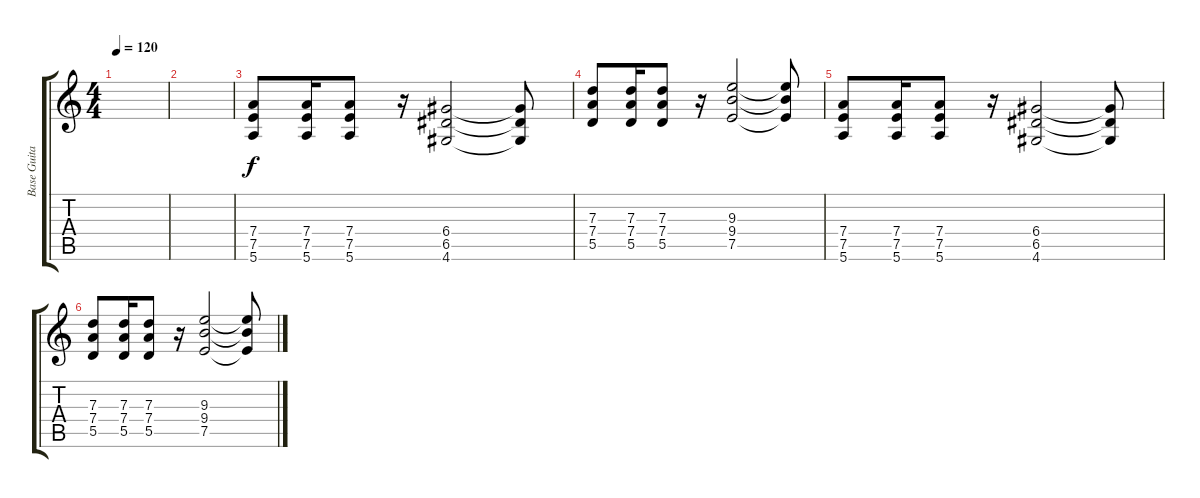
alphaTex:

\track ("Base Guitar" "Base Guita") {instrument acousticguitarsteel}
\staff {score tabs}
\tuning (E4 B3 G3 D3 A2 E2) {hide}
\ts (4 4)
\tempo 120
\clef g2
\ks c
|
|
(7.4 7.5 5.6).8 (7.4 7.5 5.6).16 (7.4 7.5 5.6).8 r.16 (6.4 6.5 4.6).2 (6.4{t} 6.5{t} 4.6{t}).8 |
(7.3 7.4 5.5).8 (7.3 7.4 5.5).16 (7.3 7.4 5.5).8 r.16 (9.3 9.4 7.5).2 (9.3{t} 9.4{t} 7.5{t}).8 |
(7.4 7.5 5.6).8 (7.4 7.5 5.6).16 (7.4 7.5 5.6).8 r.16 (6.4 6.5 4.6).2 (6.4{t} 6.5{t} 4.6{t}).8 |
(7.3 7.4 5.5).8 (7.3 7.4 5.5).16 (7.3 7.4 5.5).8 r.16 (9.3 9.4 7.5).2 (9.3{t} 9.4{t} 7.5{t}).8
